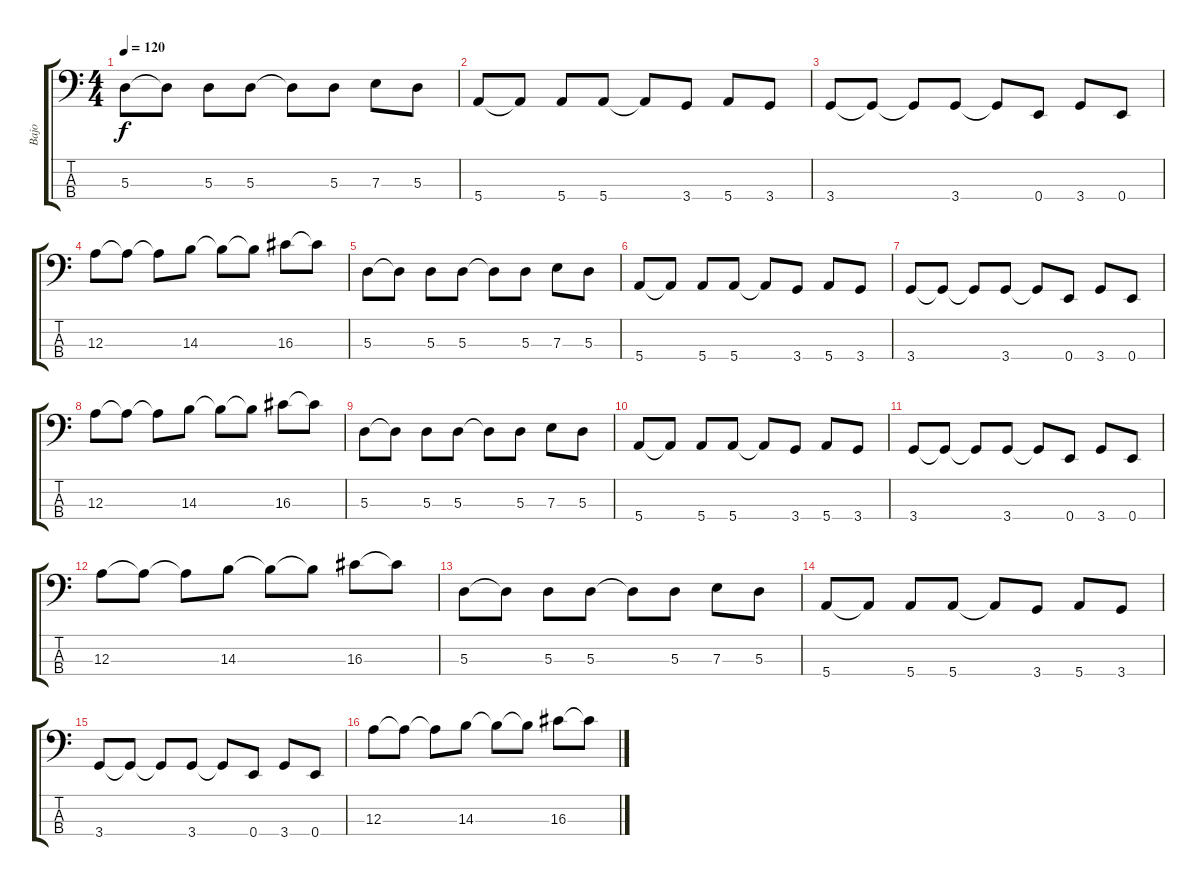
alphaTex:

\track ("Bajo" "Bajo") {instrument electricbasspick}
\staff {score tabs}
\tuning (G2 D2 A1 E1) {hide}
\ts (4 4)
\tempo 120
\clef f4
\ks c
5.3.8{dy f} 5.3{t}.8 5.3.8 5.3.8 5.3{t}.8 5.3.8 7.3.8 5.3.8 |
5.4.8 5.4{t}.8 5.4.8 5.4.8 5.4{t}.8 3.4.8 5.4.8 3.4.8 |
3.4.8 3.4{t}.8 3.4{t}.8 3.4.8 3.4{t}.8 0.4.8 3.4.8 0.4.8 |
12.3.8 12.3{t}.8 12.3{t}.8 14.3.8 14.3{t}.8 14.3{t}.8 16.3.8 16.3{t}.8 |
5.3.8 5.3{t}.8 5.3.8 5.3.8 5.3{t}.8 5.3.8 7.3.8 5.3.8 |
5.4.8 5.4{t}.8 5.4.8 5.4.8 5.4{t}.8 3.4.8 5.4.8 3.4.8 |
3.4.8 3.4{t}.8 3.4{t}.8 3.4.8 3.4{t}.8 0.4.8 3.4.8 0.4.8 |
12.3.8 12.3{t}.8 12.3{t}.8 14.3.8 14.3{t}.8 14.3{t}.8 16.3.8 16.3{t}.8 |
5.3.8 5.3{t}.8 5.3.8 5.3.8 5.3{t}.8 5.3.8 7.3.8 5.3.8 |
5.4.8 5.4{t}.8 5.4.8 5.4.8 5.4{t}.8 3.4.8 5.4.8 3.4.8 |
3.4.8 3.4{t}.8 3.4{t}.8 3.4.8 3.4{t}.8 0.4.8 3.4.8 0.4.8 |
12.3.8 12.3{t}.8 12.3{t}.8 14.3.8 14.3{t}.8 14.3{t}.8 16.3.8 16.3{t}.8 |
5.3.8 5.3{t}.8 5.3.8 5.3.8 5.3{t}.8 5.3.8 7.3.8 5.3.8 |
5.4.8 5.4{t}.8 5.4.8 5.4.8 5.4{t}.8 3.4.8 5.4.8 3.4.8 |
3.4.8 3.4{t}.8 3.4{t}.8 3.4.8 3.4{t}.8 0.4.8 3.4.8 0.4.8 |
12.3.8 12.3{t}.8 12.3{t}.8 14.3.8 14.3{t}.8 14.3{t}.8 16.3.8 16.3{t}.8
